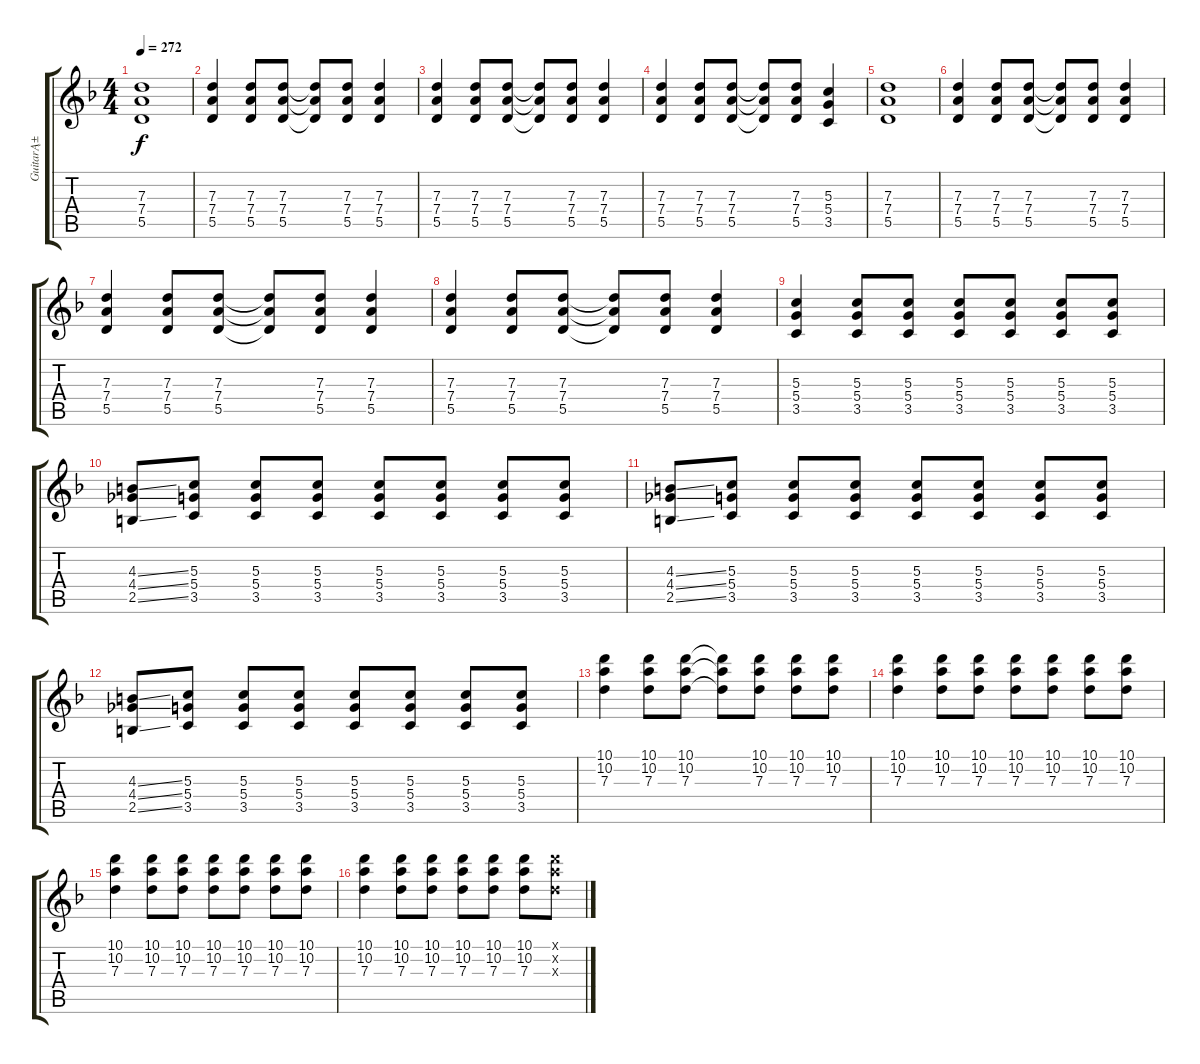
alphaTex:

\track ("GuitarĄ±" "GuitarĄ±") {instrument distortionguitar}
\staff {score tabs}
\tuning (E4 B3 G3 D3 A2 E2) {hide}
\ts (4 4)
\tempo 272
\clef g2
\ks f
(7.3 7.4 5.5).1{dy f} |
(7.3 7.4 5.5).4 (7.3 7.4 5.5).8 (7.3 7.4 5.5).8 (7.3{t} 7.4{t} 5.5{t}).8 (7.3 7.4 5.5).8 (7.3 7.4 5.5).4 |
(7.3 7.4 5.5).4 (7.3 7.4 5.5).8 (7.3 7.4 5.5).8 (7.3{t} 7.4{t} 5.5{t}).8 (7.3 7.4 5.5).8 (7.3 7.4 5.5).4 |
(7.3 7.4 5.5).4 (7.3 7.4 5.5).8 (7.3 7.4 5.5).8 (7.3{t} 7.4{t} 5.5{t}).8 (7.3 7.4 5.5).8 (5.3 5.4 3.5).4 |
(7.3 7.4 5.5).1 |
(7.3 7.4 5.5).4 (7.3 7.4 5.5).8 (7.3 7.4 5.5).8 (7.3{t} 7.4{t} 5.5{t}).8 (7.3 7.4 5.5).8 (7.3 7.4 5.5).4 |
(7.3 7.4 5.5).4 (7.3 7.4 5.5).8 (7.3 7.4 5.5).8 (7.3{t} 7.4{t} 5.5{t}).8 (7.3 7.4 5.5).8 (7.3 7.4 5.5).4 |
(7.3 7.4 5.5).4 (7.3 7.4 5.5).8 (7.3 7.4 5.5).8 (7.3{t} 7.4{t} 5.5{t}).8 (7.3 7.4 5.5).8 (7.3 7.4 5.5).4 |
(5.3 5.4 3.5).4 (5.3 5.4 3.5).8 (5.3 5.4 3.5).8 (5.3 5.4 3.5).8 (5.3 5.4 3.5).8 (5.3 5.4 3.5).8 (5.3 5.4 3.5).8 |
(4.3{ss} 4.4{ss} 2.5{ss}).8 (5.3 5.4 3.5).8 (5.3 5.4 3.5).8 (5.3 5.4 3.5).8 (5.3 5.4 3.5).8 (5.3 5.4 3.5).8 (5.3 5.4 3.5).8 (5.3 5.4 3.5).8 |
(4.3{ss} 4.4{ss} 2.5{ss}).8 (5.3 5.4 3.5).8 (5.3 5.4 3.5).8 (5.3 5.4 3.5).8 (5.3 5.4 3.5).8 (5.3 5.4 3.5).8 (5.3 5.4 3.5).8 (5.3 5.4 3.5).8 |
(4.3{ss} 4.4{ss} 2.5{ss}).8 (5.3 5.4 3.5).8 (5.3 5.4 3.5).8 (5.3 5.4 3.5).8 (5.3 5.4 3.5).8 (5.3 5.4 3.5).8 (5.3 5.4 3.5).8 (5.3 5.4 3.5).8 |
(10.1 10.2 7.3).4 (10.1 10.2 7.3).8 (10.1 10.2 7.3).8 (10.1{t} 10.2{t} 7.3{t}).8 (10.1 10.2 7.3).8 (10.1 10.2 7.3).8 (10.1 10.2 7.3).8 |
(10.1 10.2 7.3).4 (10.1 10.2 7.3).8 (10.1 10.2 7.3).8 (10.1 10.2 7.3).8 (10.1 10.2 7.3).8 (10.1 10.2 7.3).8 (10.1 10.2 7.3).8 |
(10.1 10.2 7.3).4 (10.1 10.2 7.3).8 (10.1 10.2 7.3).8 (10.1 10.2 7.3).8 (10.1 10.2 7.3).8 (10.1 10.2 7.3).8 (10.1 10.2 7.3).8 |
(10.1 10.2 7.3).4 (10.1 10.2 7.3).8 (10.1 10.2 7.3).8 (10.1 10.2 7.3).8 (10.1 10.2 7.3).8 (10.1 10.2 7.3).8 (10.1{x} 10.2{x} 7.3{x}).8
